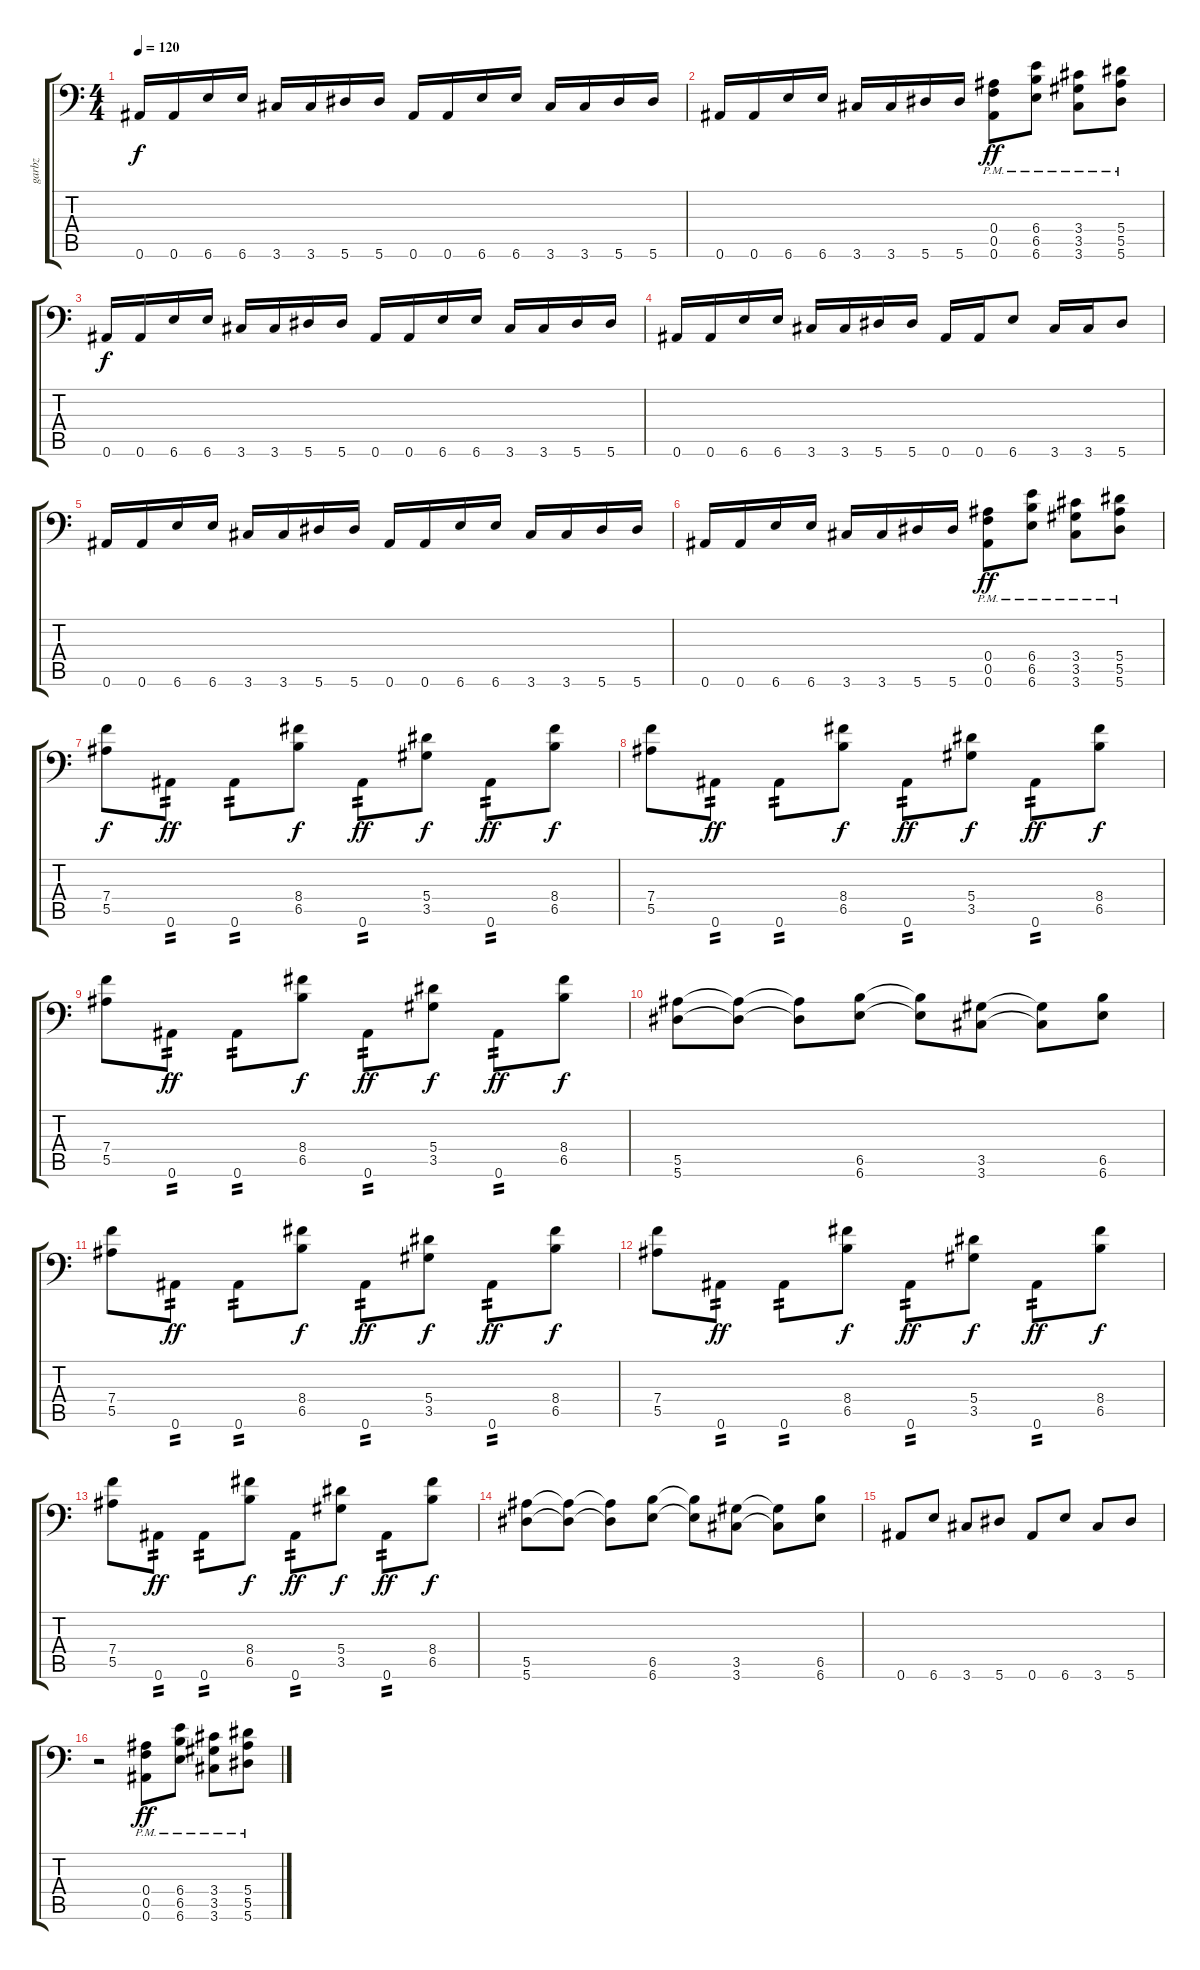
\track ("garbz" "garbz") {instrument distortionguitar}
\staff {score tabs}
\tuning (C4 G3 Eb3 Bb2 F2 Bb1) {hide}
\ts (4 4)
\tempo 120
\clef f4
\ks c
0.6.16{dy f} 0.6.16 6.6.16 6.6.16 3.6.16 3.6.16 5.6.16 5.6.16 0.6.16 0.6.16 6.6.16 6.6.16 3.6.16 3.6.16 5.6.16 5.6.16 |
0.6.16 0.6.16 6.6.16 6.6.16 3.6.16 3.6.16 5.6.16 5.6.16 (0.4{pm} 0.5{pm} 0.6{pm}).8{dy ff} (6.4{pm} 6.5{pm} 6.6{pm}).8 (3.4{pm} 3.5{pm} 3.6{pm}).8 (5.4{pm} 5.5{pm} 5.6{pm}).8 |
0.6.16{dy f} 0.6.16 6.6.16 6.6.16 3.6.16 3.6.16 5.6.16 5.6.16 0.6.16 0.6.16 6.6.16 6.6.16 3.6.16 3.6.16 5.6.16 5.6.16 |
0.6.16 0.6.16 6.6.16 6.6.16 3.6.16 3.6.16 5.6.16 5.6.16 0.6.16 0.6.16 6.6.8 3.6.16 3.6.16 5.6.8 |
0.6.16 0.6.16 6.6.16 6.6.16 3.6.16 3.6.16 5.6.16 5.6.16 0.6.16 0.6.16 6.6.16 6.6.16 3.6.16 3.6.16 5.6.16 5.6.16 |
0.6.16 0.6.16 6.6.16 6.6.16 3.6.16 3.6.16 5.6.16 5.6.16 (0.4{pm} 0.5{pm} 0.6{pm}).8{dy ff} (6.4{pm} 6.5{pm} 6.6{pm}).8 (3.4{pm} 3.5{pm} 3.6{pm}).8 (5.4{pm} 5.5{pm} 5.6{pm}).8 |
(7.4 5.5).8{dy f} 0.6.8{tp 2 dy ff} 0.6.8{tp 2} (8.4 6.5).8{dy f} 0.6.8{tp 2 dy ff} (5.4 3.5).8{dy f} 0.6.8{tp 2 dy ff} (8.4 6.5).8{dy f} |
(7.4 5.5).8 0.6.8{tp 2 dy ff} 0.6.8{tp 2} (8.4 6.5).8{dy f} 0.6.8{tp 2 dy ff} (5.4 3.5).8{dy f} 0.6.8{tp 2 dy ff} (8.4 6.5).8{dy f} |
(7.4 5.5).8 0.6.8{tp 2 dy ff} 0.6.8{tp 2} (8.4 6.5).8{dy f} 0.6.8{tp 2 dy ff} (5.4 3.5).8{dy f} 0.6.8{tp 2 dy ff} (8.4 6.5).8{dy f} |
(5.5 5.6).8 (5.5{t} 5.6{t}).8 (5.5{t} 5.6{t}).8 (6.5 6.6).8 (6.5{t} 6.6{t}).8 (3.5 3.6).8 (3.5{t} 3.6{t}).8 (6.5 6.6).8 |
(7.4 5.5).8 0.6.8{tp 2 dy ff} 0.6.8{tp 2} (8.4 6.5).8{dy f} 0.6.8{tp 2 dy ff} (5.4 3.5).8{dy f} 0.6.8{tp 2 dy ff} (8.4 6.5).8{dy f} |
(7.4 5.5).8 0.6.8{tp 2 dy ff} 0.6.8{tp 2} (8.4 6.5).8{dy f} 0.6.8{tp 2 dy ff} (5.4 3.5).8{dy f} 0.6.8{tp 2 dy ff} (8.4 6.5).8{dy f} |
(7.4 5.5).8 0.6.8{tp 2 dy ff} 0.6.8{tp 2} (8.4 6.5).8{dy f} 0.6.8{tp 2 dy ff} (5.4 3.5).8{dy f} 0.6.8{tp 2 dy ff} (8.4 6.5).8{dy f} |
(5.5 5.6).8 (5.5{t} 5.6{t}).8 (5.5{t} 5.6{t}).8 (6.5 6.6).8 (6.5{t} 6.6{t}).8 (3.5 3.6).8 (3.5{t} 3.6{t}).8 (6.5 6.6).8 |
0.6.8 6.6.8 3.6.8 5.6.8 0.6.8 6.6.8 3.6.8 5.6.8 |
r.2 (0.4{pm} 0.5{pm} 0.6{pm}).8{dy ff} (6.4{pm} 6.5{pm} 6.6{pm}).8 (3.4{pm} 3.5{pm} 3.6{pm}).8 (5.4{pm} 5.5{pm} 5.6{pm}).8
